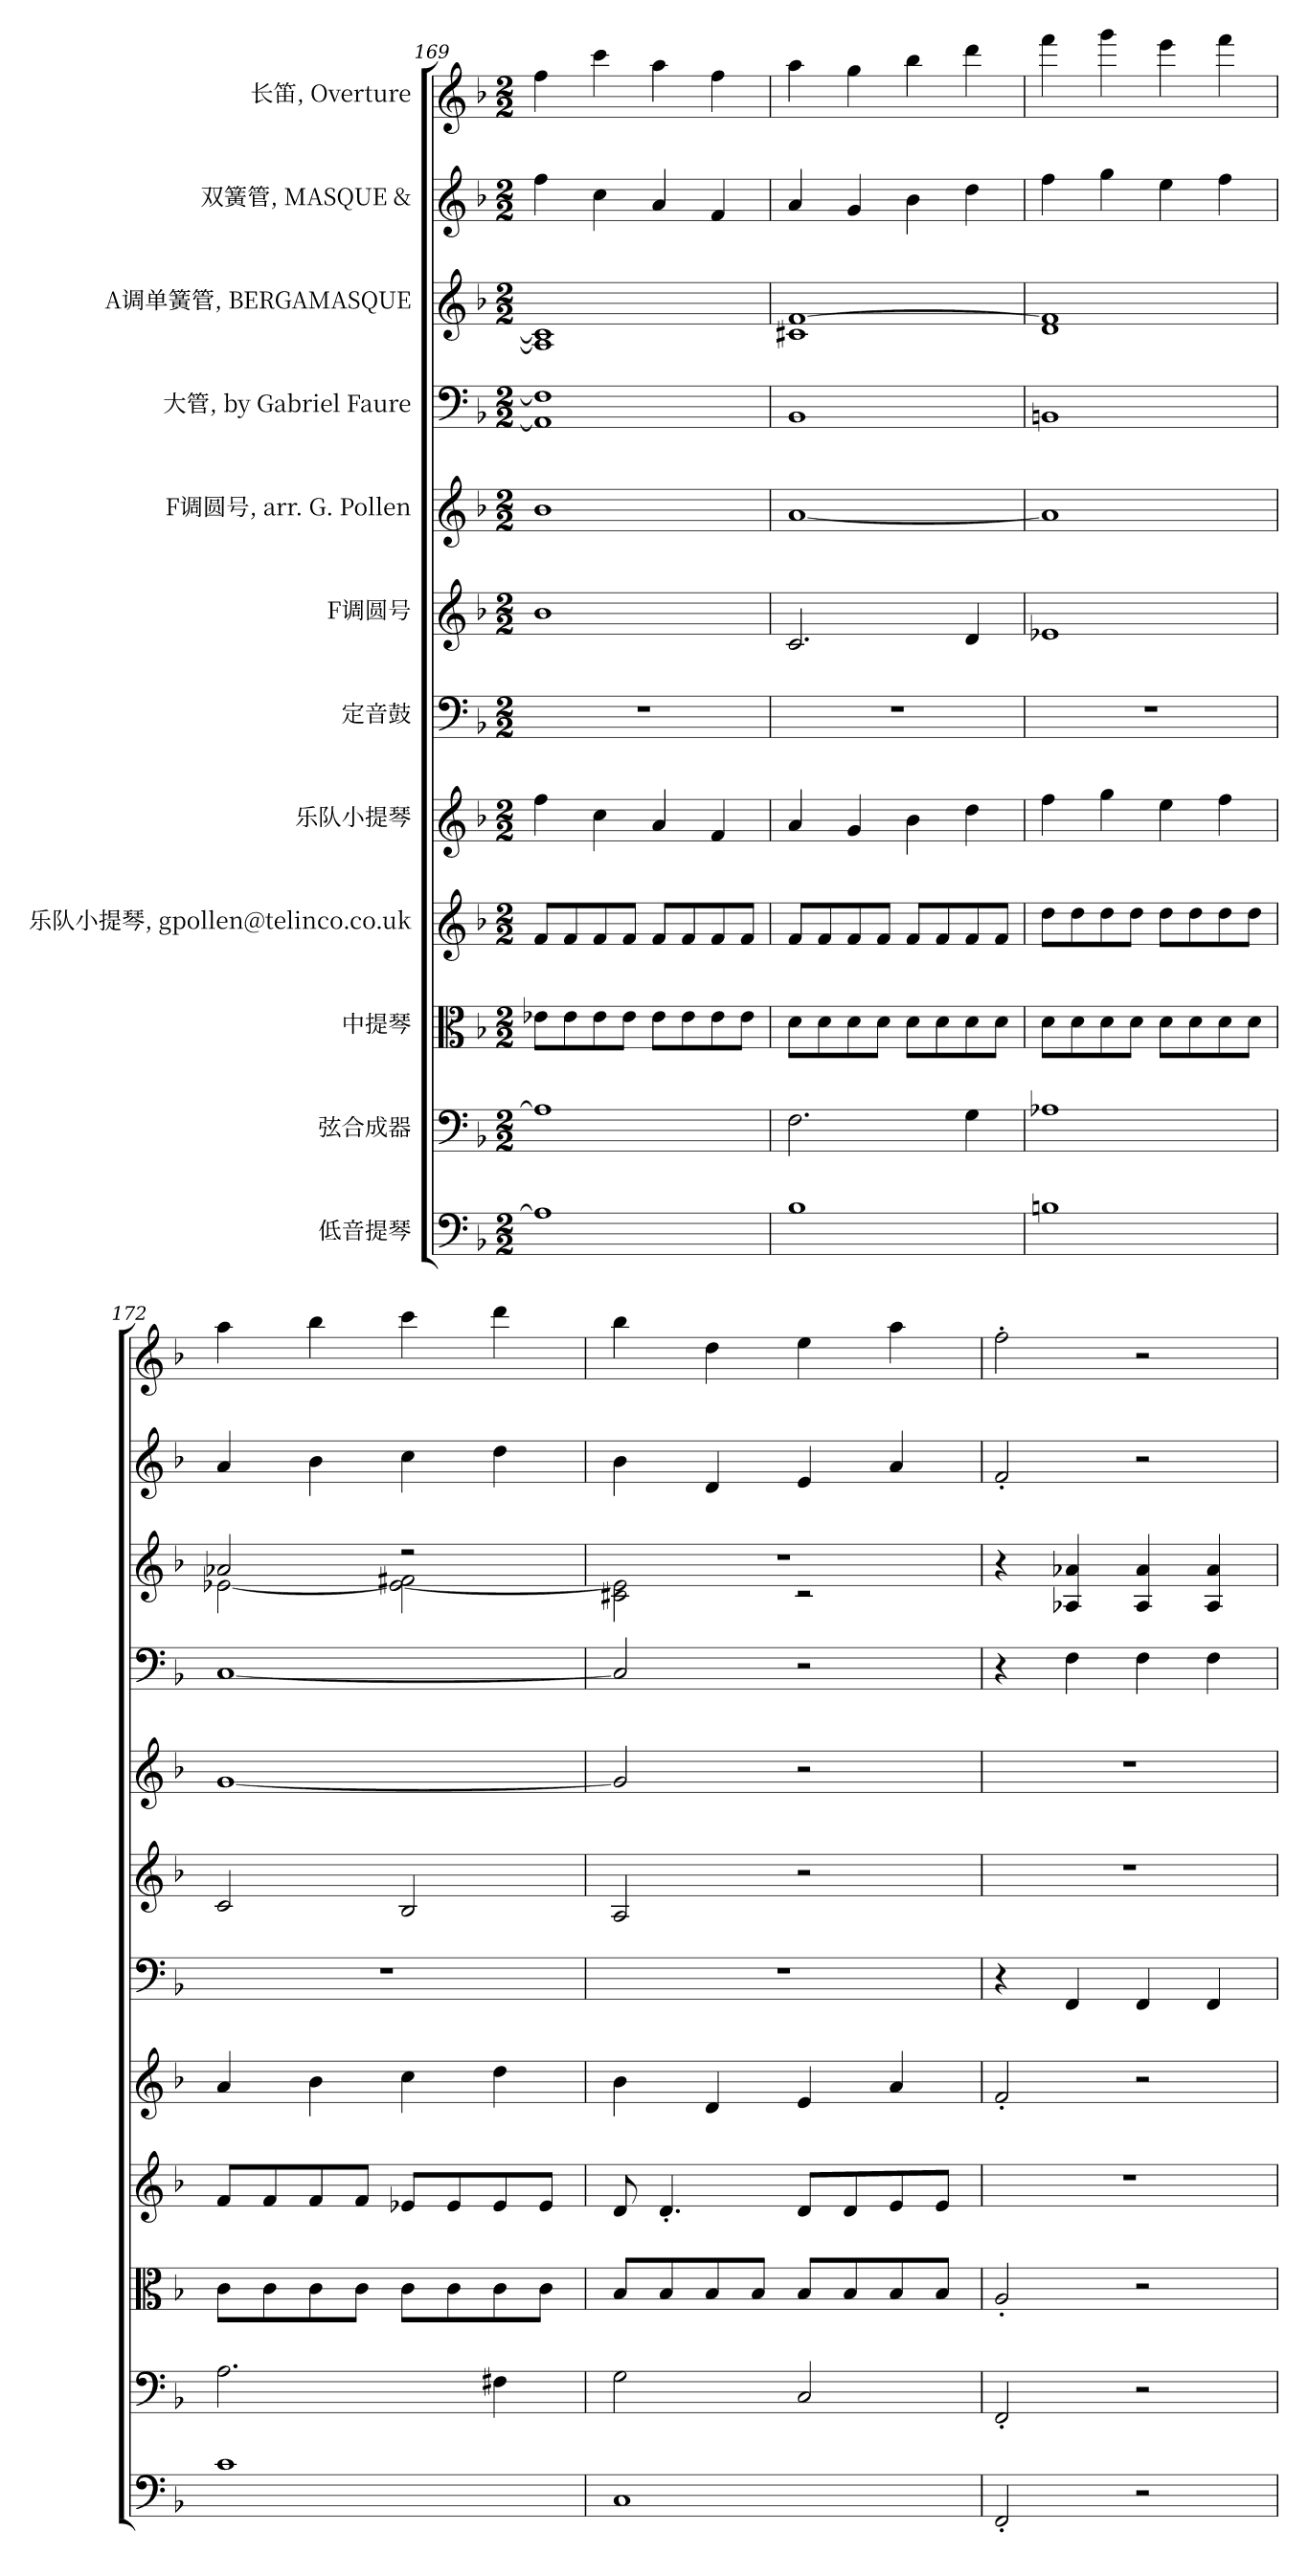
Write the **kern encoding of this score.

**kern	**kern	**kern	**kern	**kern	**kern	**kern	**kern	**kern	**kern	**kern	**kern
*part12	*part11	*part10	*part9	*part8	*part7	*part6	*part5	*part4	*part3	*part2	*part1
*staff12	*staff11	*staff10	*staff9	*staff8	*staff7	*staff6	*staff5	*staff4	*staff3	*staff2	*staff1
*I"低音提琴	*I"弦合成器	*I"中提琴	*I"乐队小提琴, gpollen@telinco.co.uk	*I"乐队小提琴	*I"定音鼓	*I"F调圆号	*I"F调圆号, arr. G. Pollen	*I"大管, by Gabriel Faure	*I"A调单簧管, BERGAMASQUE	*I"双簧管, MASQUE &amp;	*I"长笛, Overture
!!LO:PB:g=z
*clefF4	*clefF4	*clefC3	*clefG2	*clefG2	*clefF4	*clefG2	*clefG2	*clefF4	*clefG2	*clefG2	*clefG2
*ITrd7c12	*	*	*	*	*	*ITrd4c7	*ITrd4c7	*	*ITrd2c3	*	*
*k[b-]	*k[b-]	*k[b-]	*k[b-]	*k[b-]	*k[b-]	*k[b-e-]	*k[b-e-]	*k[b-]	*k[f#c#]	*k[b-]	*k[b-]
*M2/2	*M2/2	*M2/2	*M2/2	*M2/2	*M2/2	*M2/2	*M2/2	*M2/2	*M2/2	*M2/2	*M2/2
=169	=169	=169	=169	=169	=169	=169	=169	=169	=169	=169	=169
1AA]	1A]	8e-X\L	8f/L	4ff\	1r	1e-	1e-	1AA] 1F]	1F] 1A]	4ff\	4ff\
.	.	8e-\	8f/	.	.	.	.	.	.	.	.
.	.	8e-\	8f/	4cc\	.	.	.	.	.	4cc\	4ccc\
.	.	8e-\J	8f/J	.	.	.	.	.	.	.	.
.	.	8e-\L	8f/L	4a/	.	.	.	.	.	4a/	4aa\
.	.	8e-\	8f/	.	.	.	.	.	.	.	.
.	.	8e-\	8f/	4f/	.	.	.	.	.	4f/	4ff\
.	.	8e-\J	8f/J	.	.	.	.	.	.	.	.
=170	=170	=170	=170	=170	=170	=170	=170	=170	=170	=170	=170
*	*	*	*	*	*	*	*	*	*^	*	*
1BB-	2.F\	8d\L	8f/L	4a/	1r	2.F/	[1d	1BB-	[1d	1A#X	4a/	4aa\
.	.	8d\	8f/	.	.	.	.	.	.	.	.	.
.	.	8d\	8f/	4g/	.	.	.	.	.	.	4g/	4gg\
.	.	8d\J	8f/J	.	.	.	.	.	.	.	.	.
.	.	8d\L	8f/L	4b-\	.	.	.	.	.	.	4b-\	4bb-\
.	.	8d\	8f/	.	.	.	.	.	.	.	.	.
.	4G\	8d\	8f/	4dd\	.	4G/	.	.	.	.	4dd\	4ddd\
.	.	8d\J	8f/J	.	.	.	.	.	.	.	.	.
=171	=171	=171	=171	=171	=171	=171	=171	=171	=171	=171	=171	=171
1BBn	1A-X	8d\L	8dd\L	4ff\	1r	1A-X	1d]	1BBn	1d]	1B	4ff\	4fff\
.	.	8d\	8dd\	.	.	.	.	.	.	.	.	.
.	.	8d\	8dd\	4gg\	.	.	.	.	.	.	4gg\	4ggg\
.	.	8d\J	8dd\J	.	.	.	.	.	.	.	.	.
.	.	8d\L	8dd\L	4ee\	.	.	.	.	.	.	4ee\	4eee\
.	.	8d\	8dd\	.	.	.	.	.	.	.	.	.
.	.	8d\	8dd\	4ff\	.	.	.	.	.	.	4ff\	4fff\
.	.	8d\J	8dd\J	.	.	.	.	.	.	.	.	.
=172	=172	=172	=172	=172	=172	=172	=172	=172	=172	=172	=172	=172
1C	2.A\	8c\L	8f/L	4a/	1r	2F/	[1c	[1C	2fn/	[2cn\	4a/	4aa\
.	.	8c\	8f/	.	.	.	.	.	.	.	.	.
.	.	8c\	8f/	4b-\	.	.	.	.	.	.	4b-\	4bb-\
.	.	8c\J	8f/J	.	.	.	.	.	.	.	.	.
.	.	8c\L	8e-X/L	4cc\	.	2E-/	.	.	2r	2c\_ 2d#X\	4cc\	4ccc\
.	.	8c\	8e-/	.	.	.	.	.	.	.	.	.
.	4F#X\	8c\	8e-/	4dd\	.	.	.	.	.	.	4dd\	4ddd\
.	.	8c\J	8e-/J	.	.	.	.	.	.	.	.	.
!!LO:PB:g=z
=173	=173	=173	=173	=173	=173	=173	=173	=173	=173	=173	=173	=173
1CC	2G\	8B-/L	8d/	4b-\	1r	2D/	2c/]	2C/]	1r	2A#X\ 2c\]	4b-\	4bb-\
.	.	8B-/	4.d'/	.	.	.	.	.	.	.	.	.
.	.	8B-/	.	4d/	.	.	.	.	.	.	4d/	4dd\
.	.	8B-/J	.	.	.	.	.	.	.	.	.	.
.	2C/	8B-/L	8d/L	4e/	.	2r	2r	2r	.	2r	4e/	4ee\
.	.	8B-/	8d/	.	.	.	.	.	.	.	.	.
.	.	8B-/	8e/	4a/	.	.	.	.	.	.	4a/	4aa\
.	.	8B-/J	8e/J	.	.	.	.	.	.	.	.	.
*	*	*	*	*	*	*	*	*	*v	*v	*	*
=174	=174	=174	=174	=174	=174	=174	=174	=174	=174	=174	=174
2FFF'/	2FF'/	2A'/	1r	2f'/	4r	1r	1r	4r	4r	2f'/	2ff'\
.	.	.	.	.	4FF/	.	.	4F\	4Fn/ 4fn/	.	.
2r	2r	2r	.	2r	4FF/	.	.	4F\	4F/ 4f/	2r	2r
.	.	.	.	.	4FF/	.	.	4F\	4F/ 4f/	.	.
=	=	=	=	=	=	=	=	=	=	=	=
*-	*-	*-	*-	*-	*-	*-	*-	*-	*-	*-	*-
